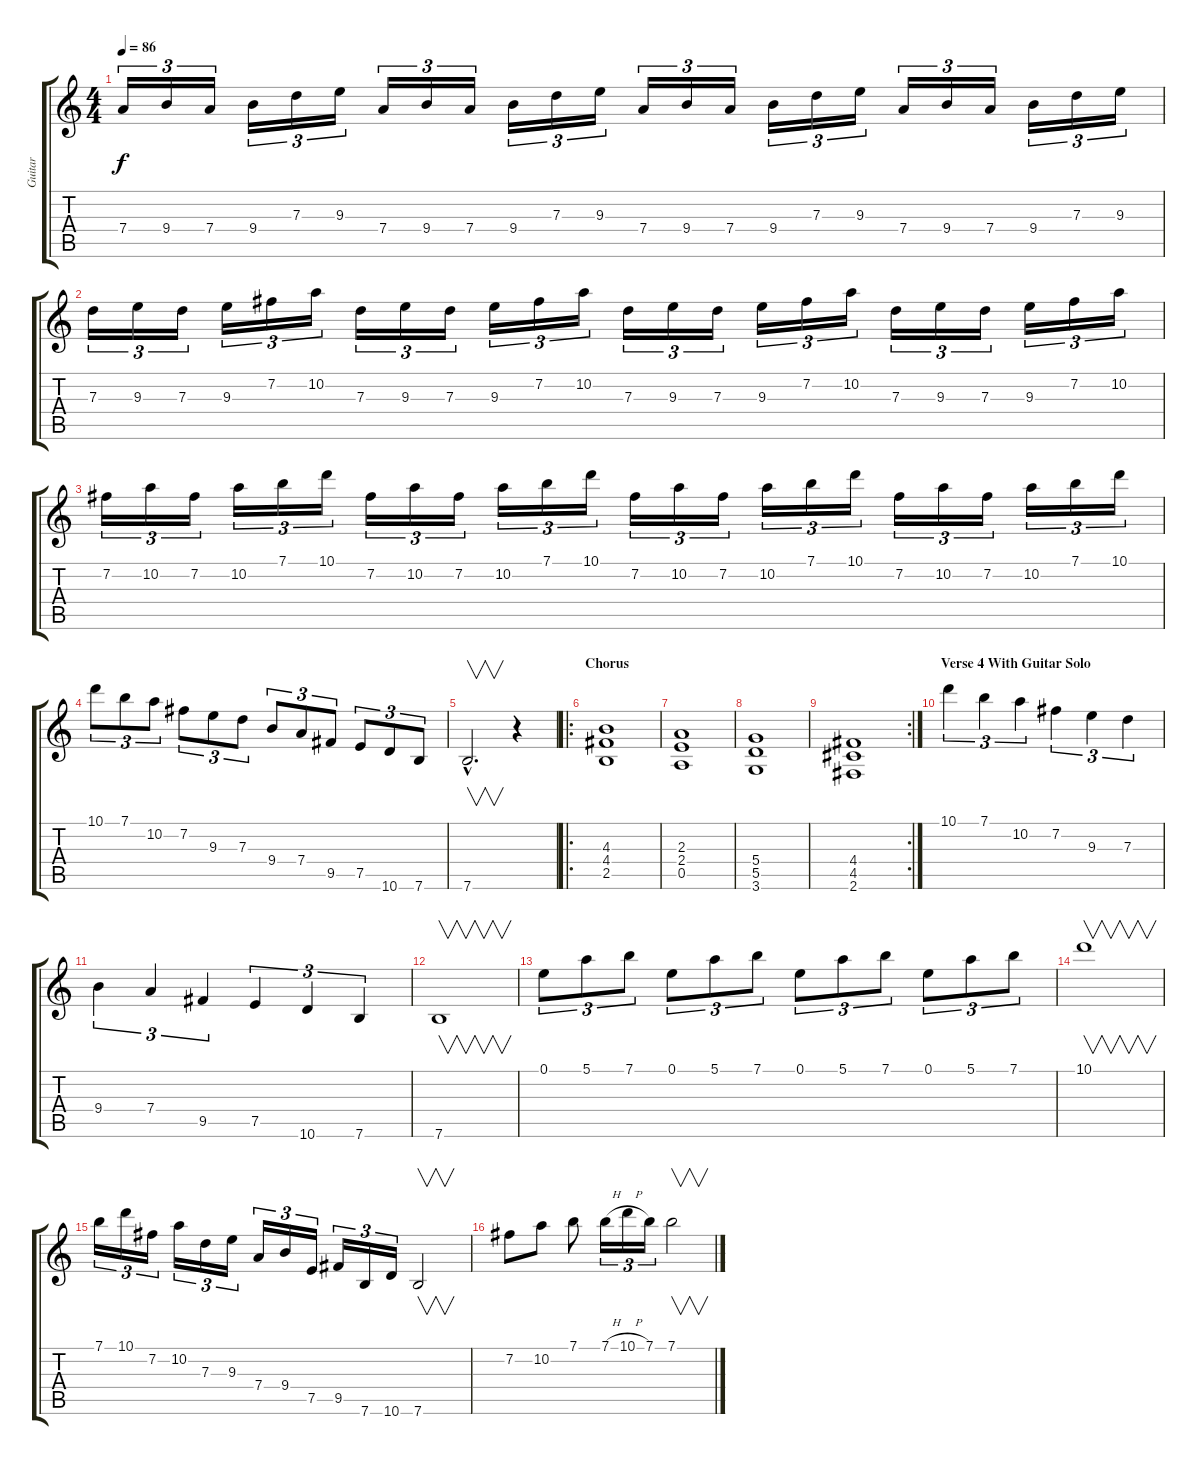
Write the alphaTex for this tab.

\track ("Guitar" "Guitar") {instrument electricguitarclean}
\staff {score tabs}
\tuning (E4 B3 G3 D3 A2 E2) {hide}
\ts (4 4)
\tempo 86
\clef g2
\ks c
7.4.16{tu (3 2) dy f} 9.4.16{tu (3 2)} 7.4.16{tu (3 2)} 9.4.16{tu (3 2)} 7.3.16{tu (3 2)} 9.3.16{tu (3 2)} 7.4.16{tu (3 2)} 9.4.16{tu (3 2)} 7.4.16{tu (3 2)} 9.4.16{tu (3 2)} 7.3.16{tu (3 2)} 9.3.16{tu (3 2)} 7.4.16{tu (3 2)} 9.4.16{tu (3 2)} 7.4.16{tu (3 2)} 9.4.16{tu (3 2)} 7.3.16{tu (3 2)} 9.3.16{tu (3 2)} 7.4.16{tu (3 2)} 9.4.16{tu (3 2)} 7.4.16{tu (3 2)} 9.4.16{tu (3 2)} 7.3.16{tu (3 2)} 9.3.16{tu (3 2)} |
7.3.16{tu (3 2)} 9.3.16{tu (3 2)} 7.3.16{tu (3 2)} 9.3.16{tu (3 2)} 7.2.16{tu (3 2)} 10.2.16{tu (3 2)} 7.3.16{tu (3 2)} 9.3.16{tu (3 2)} 7.3.16{tu (3 2)} 9.3.16{tu (3 2)} 7.2.16{tu (3 2)} 10.2.16{tu (3 2)} 7.3.16{tu (3 2)} 9.3.16{tu (3 2)} 7.3.16{tu (3 2)} 9.3.16{tu (3 2)} 7.2.16{tu (3 2)} 10.2.16{tu (3 2)} 7.3.16{tu (3 2)} 9.3.16{tu (3 2)} 7.3.16{tu (3 2)} 9.3.16{tu (3 2)} 7.2.16{tu (3 2)} 10.2.16{tu (3 2)} |
7.2.16{tu (3 2)} 10.2.16{tu (3 2)} 7.2.16{tu (3 2)} 10.2.16{tu (3 2)} 7.1.16{tu (3 2)} 10.1.16{tu (3 2)} 7.2.16{tu (3 2)} 10.2.16{tu (3 2)} 7.2.16{tu (3 2)} 10.2.16{tu (3 2)} 7.1.16{tu (3 2)} 10.1.16{tu (3 2)} 7.2.16{tu (3 2)} 10.2.16{tu (3 2)} 7.2.16{tu (3 2)} 10.2.16{tu (3 2)} 7.1.16{tu (3 2)} 10.1.16{tu (3 2)} 7.2.16{tu (3 2)} 10.2.16{tu (3 2)} 7.2.16{tu (3 2)} 10.2.16{tu (3 2)} 7.1.16{tu (3 2)} 10.1.16{tu (3 2)} |
10.1.8{tu (3 2)} 7.1.8{tu (3 2)} 10.2.8{tu (3 2)} 7.2.8{tu (3 2)} 9.3.8{tu (3 2)} 7.3.8{tu (3 2)} 9.4.8{tu (3 2)} 7.4.8{tu (3 2)} 9.5.8{tu (3 2)} 7.5.8{tu (3 2)} 10.6.8{tu (3 2)} 7.6.8{tu (3 2)} |
7.6{hac}.2{v d} r.4 |
\ro
\section ("" "Chorus")
(4.3 4.4 2.5).1{instrument distortionguitar} |
(2.3 2.4 0.5).1 |
(5.4 5.5 3.6).1 |
\rc 2
(4.4 4.5 2.6).1 |
\section ("" "Verse 4 With Guitar Solo")
10.1.4{tu (3 2) instrument distortionguitar} 7.1.4{tu (3 2)} 10.2.4{tu (3 2)} 7.2.4{tu (3 2)} 9.3.4{tu (3 2)} 7.3.4{tu (3 2)} |
9.4.4{tu (3 2)} 7.4.4{tu (3 2)} 9.5.4{tu (3 2)} 7.5.4{tu (3 2)} 10.6.4{tu (3 2)} 7.6.4{tu (3 2)} |
7.6.1{v} |
0.1.8{tu (3 2)} 5.1.8{tu (3 2)} 7.1.8{tu (3 2)} 0.1.8{tu (3 2)} 5.1.8{tu (3 2)} 7.1.8{tu (3 2)} 0.1.8{tu (3 2)} 5.1.8{tu (3 2)} 7.1.8{tu (3 2)} 0.1.8{tu (3 2)} 5.1.8{tu (3 2)} 7.1.8{tu (3 2)} |
10.1.1{v} |
7.1.16{tu (3 2)} 10.1.16{tu (3 2)} 7.2.16{tu (3 2)} 10.2.16{tu (3 2)} 7.3.16{tu (3 2)} 9.3.16{tu (3 2)} 7.4.16{tu (3 2)} 9.4.16{tu (3 2)} 7.5.16{tu (3 2)} 9.5.16{tu (3 2)} 7.6.16{tu (3 2)} 10.6.16{tu (3 2)} 7.6.2{v} |
7.2.8 10.2.8 7.1.8 7.1{h}.16{tu (3 2)} 10.1{h}.16{tu (3 2)} 7.1.16{tu (3 2)} 7.1.2{v}
